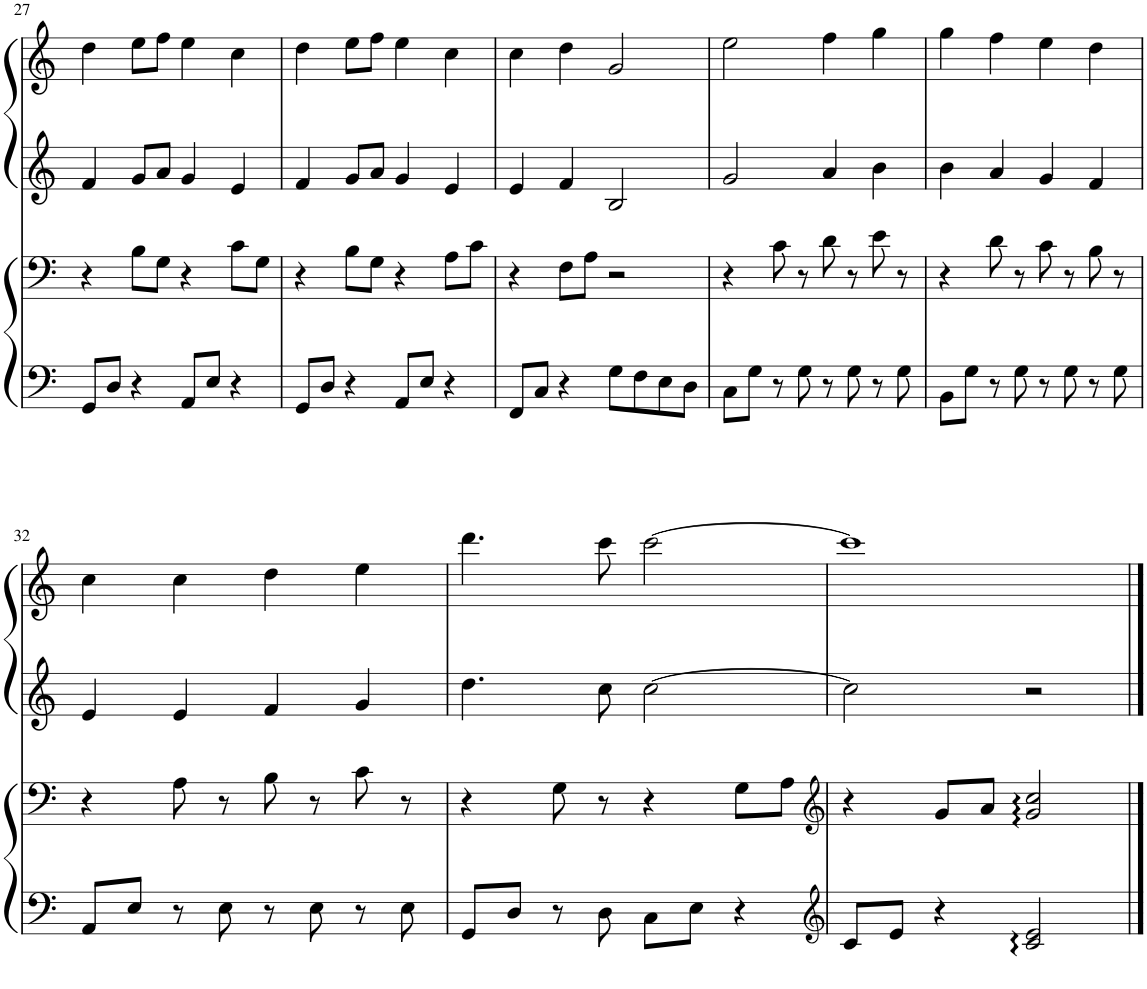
**kern	**kern	**kern	**kern
*part2	*part2	*part1	*part1
*staff4	*staff3	*staff2	*staff1
*I"Piano	*	*I"Piano	*
*I'Pno	*	*I'Pno	*
!!LO:PB:g=z
*clefF4	*clefF4	*clefG2	*clefG2
*k[]	*k[]	*k[]	*k[]
*M4/4	*M4/4	*M4/4	*M4/4
=27	=27	=27	=27
8GG/L	4r	4f/	4dd\
8D/J	.	.	.
4r	8B\L	8g/L	8ee\L
.	8G\J	8a/J	8ff\J
8AA/L	4r	4g/	4ee\
8E/J	.	.	.
4r	8c\L	4e/	4cc\
.	8G\J	.	.
=28	=28	=28	=28
8GG/L	4r	4f/	4dd\
8D/J	.	.	.
4r	8B\L	8g/L	8ee\L
.	8G\J	8a/J	8ff\J
8AA/L	4r	4g/	4ee\
8E/J	.	.	.
4r	8A\L	4e/	4cc\
.	8c\J	.	.
=29	=29	=29	=29
8FF/L	4r	4e/	4cc\
8C/J	.	.	.
4r	8F\L	4f/	4dd\
.	8A\J	.	.
8G\L	2r	2B/	2g/
8F\	.	.	.
8E\	.	.	.
8D\J	.	.	.
=30	=30	=30	=30
8C\L	4r	2g/	2ee\
8G\J	.	.	.
8r	8c\	.	.
8G\	8r	.	.
8r	8d\	4a/	4ff\
8G\	8r	.	.
8r	8e\	4b\	4gg\
8G\	8r	.	.
=31	=31	=31	=31
8BB\L	4r	4b\	4gg\
8G\J	.	.	.
8r	8d\	4a/	4ff\
8G\	8r	.	.
8r	8c\	4g/	4ee\
8G\	8r	.	.
8r	8B\	4f/	4dd\
8G\	8r	.	.
!!LO:LB:g=z
=32	=32	=32	=32
8AA/L	4r	4e/	4cc\
8E/J	.	.	.
8r	8A\	4e/	4cc\
8E\	8r	.	.
8r	8B\	4f/	4dd\
8E\	8r	.	.
8r	8c\	4g/	4ee\
8E\	8r	.	.
=33	=33	=33	=33
8GG/L	4r	4.dd\	4.ddd\
8D/J	.	.	.
8r	8G\	.	.
8D\	8r	8cc\	8ccc\
8C\L	4r	[2cc\	[2ccc\
8E\J	.	.	.
4r	8G\L	.	.
.	8A\J	.	.
=34	=34	=34	=34
*clefG2	*clefG2	*	*
8c/L	4r	2cc\]	1ccc]
8e/J	.	.	.
4r	8g/L	.	.
.	8a/J	.	.
2c/: 2e/:	2g/: 2cc/:	2r	.
==	==	==	==
*-	*-	*-	*-
